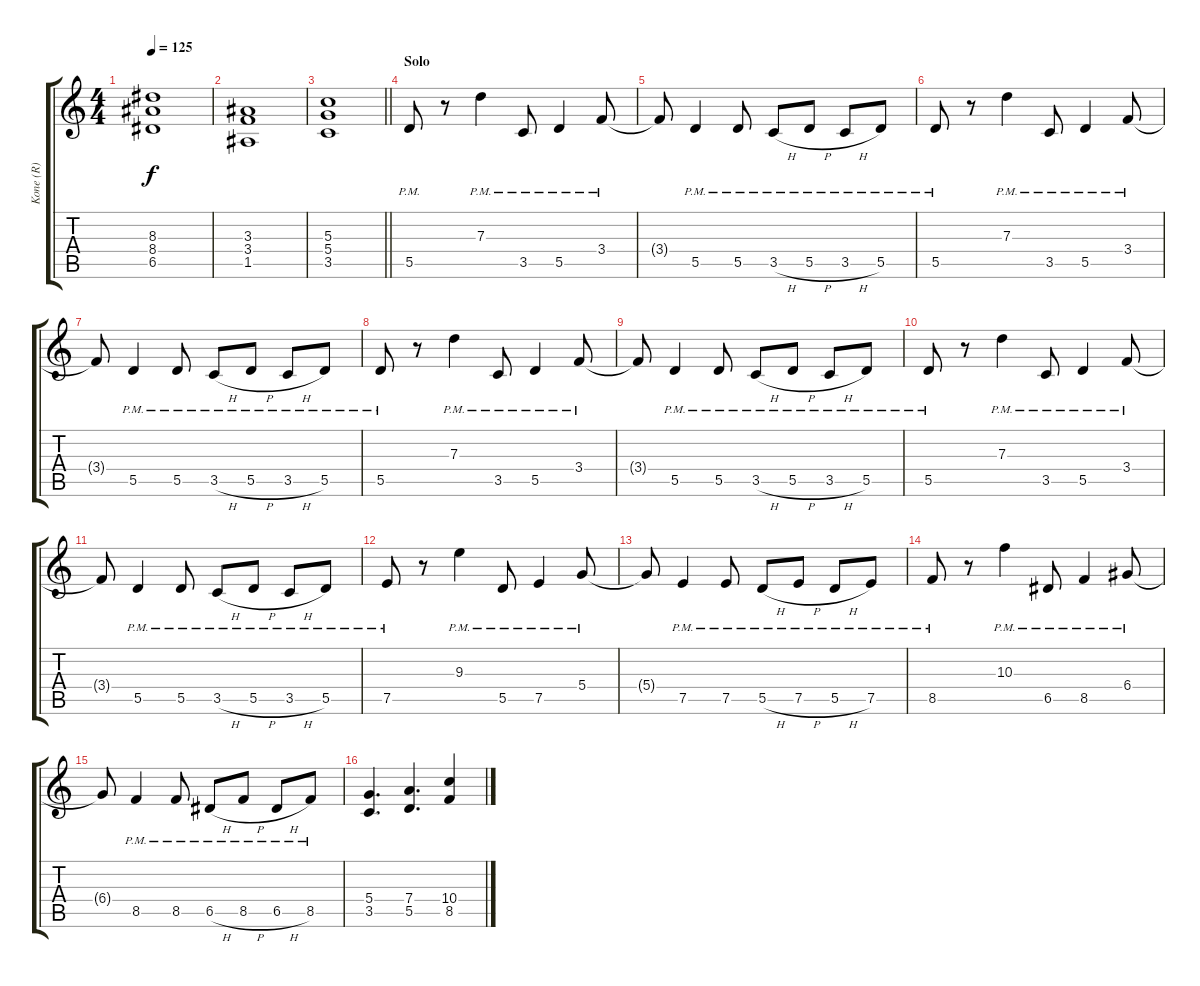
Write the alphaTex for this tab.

\track ("Kone (R)" "Kone (R)") {instrument distortionguitar}
\staff {score tabs}
\tuning (E4 B3 G3 D3 A2 E2) {hide}
\ts (4 4)
\tempo 125
\clef g2
\ks c
(8.3 8.4 6.5).1{dy f} |
(3.3 3.4 1.5).1 |
\barLineRight lightlight
(5.3 5.4 3.5).1 |
\section ("" "Solo")
5.5{pm}.8 r.8 7.3{pm}.4 3.5{pm}.8 5.5{pm}.4 3.4{pm}.8 |
3.4{t}.8 5.5{pm}.4 5.5{pm}.8 3.5{h pm}.8 5.5{h pm}.8 3.5{h pm}.8 5.5{pm}.8 |
5.5{pm}.8 r.8 7.3{pm}.4 3.5{pm}.8 5.5{pm}.4 3.4{pm}.8 |
3.4{t}.8 5.5{pm}.4 5.5{pm}.8 3.5{h pm}.8 5.5{h pm}.8 3.5{h pm}.8 5.5{pm}.8 |
5.5{pm}.8 r.8 7.3{pm}.4 3.5{pm}.8 5.5{pm}.4 3.4{pm}.8 |
3.4{t}.8 5.5{pm}.4 5.5{pm}.8 3.5{h pm}.8 5.5{h pm}.8 3.5{h pm}.8 5.5{pm}.8 |
5.5{pm}.8 r.8 7.3{pm}.4 3.5{pm}.8 5.5{pm}.4 3.4{pm}.8 |
3.4{t}.8 5.5{pm}.4 5.5{pm}.8 3.5{h pm}.8 5.5{h pm}.8 3.5{h pm}.8 5.5{pm}.8 |
7.5{pm}.8 r.8 9.3{pm}.4 5.5{pm}.8 7.5{pm}.4 5.4{pm}.8 |
5.4{t}.8 7.5{pm}.4 7.5{pm}.8 5.5{h pm}.8 7.5{h pm}.8 5.5{h pm}.8 7.5{pm}.8 |
8.5{pm}.8 r.8 10.3{pm}.4 6.5{pm}.8 8.5{pm}.4 6.4{pm}.8 |
6.4{t}.8 8.5{pm}.4 8.5{pm}.8 6.5{h pm}.8 8.5{h pm}.8 6.5{h pm}.8 8.5{pm}.8 |
(5.4 3.5).4{d} (7.4 5.5).4{d} (10.4 8.5).4
